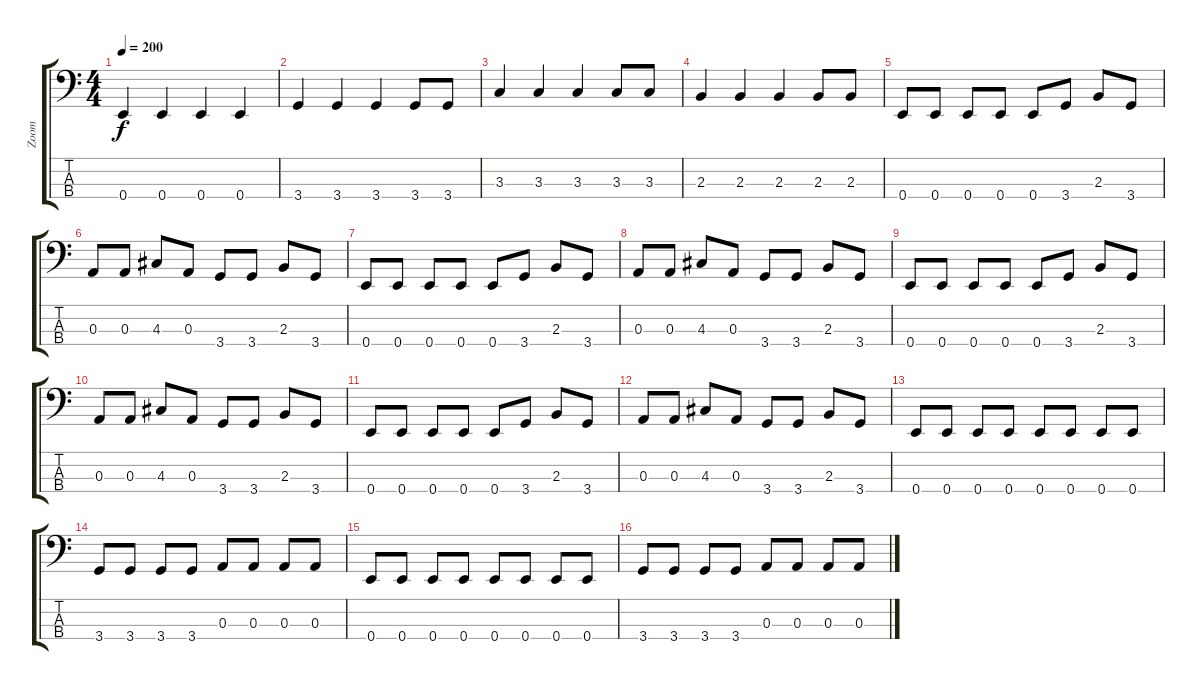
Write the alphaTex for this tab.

\track ("Zoom" "Zoom") {instrument electricbassfinger}
\staff {score tabs}
\tuning (G2 D2 A1 E1) {hide}
\ts (4 4)
\tempo 200
\clef f4
\ks c
0.4.4{dy f} 0.4.4 0.4.4 0.4.4 |
3.4.4 3.4.4 3.4.4 3.4.8 3.4.8 |
3.3.4 3.3.4 3.3.4 3.3.8 3.3.8 |
2.3.4 2.3.4 2.3.4 2.3.8 2.3.8 |
0.4.8 0.4.8 0.4.8 0.4.8 0.4.8 3.4.8 2.3.8 3.4.8 |
0.3.8 0.3.8 4.3.8 0.3.8 3.4.8 3.4.8 2.3.8 3.4.8 |
0.4.8 0.4.8 0.4.8 0.4.8 0.4.8 3.4.8 2.3.8 3.4.8 |
0.3.8 0.3.8 4.3.8 0.3.8 3.4.8 3.4.8 2.3.8 3.4.8 |
0.4.8 0.4.8 0.4.8 0.4.8 0.4.8 3.4.8 2.3.8 3.4.8 |
0.3.8 0.3.8 4.3.8 0.3.8 3.4.8 3.4.8 2.3.8 3.4.8 |
0.4.8 0.4.8 0.4.8 0.4.8 0.4.8 3.4.8 2.3.8 3.4.8 |
0.3.8 0.3.8 4.3.8 0.3.8 3.4.8 3.4.8 2.3.8 3.4.8 |
0.4.8 0.4.8 0.4.8 0.4.8 0.4.8 0.4.8 0.4.8 0.4.8 |
3.4.8 3.4.8 3.4.8 3.4.8 0.3.8 0.3.8 0.3.8 0.3.8 |
0.4.8 0.4.8 0.4.8 0.4.8 0.4.8 0.4.8 0.4.8 0.4.8 |
3.4.8 3.4.8 3.4.8 3.4.8 0.3.8 0.3.8 0.3.8 0.3.8
